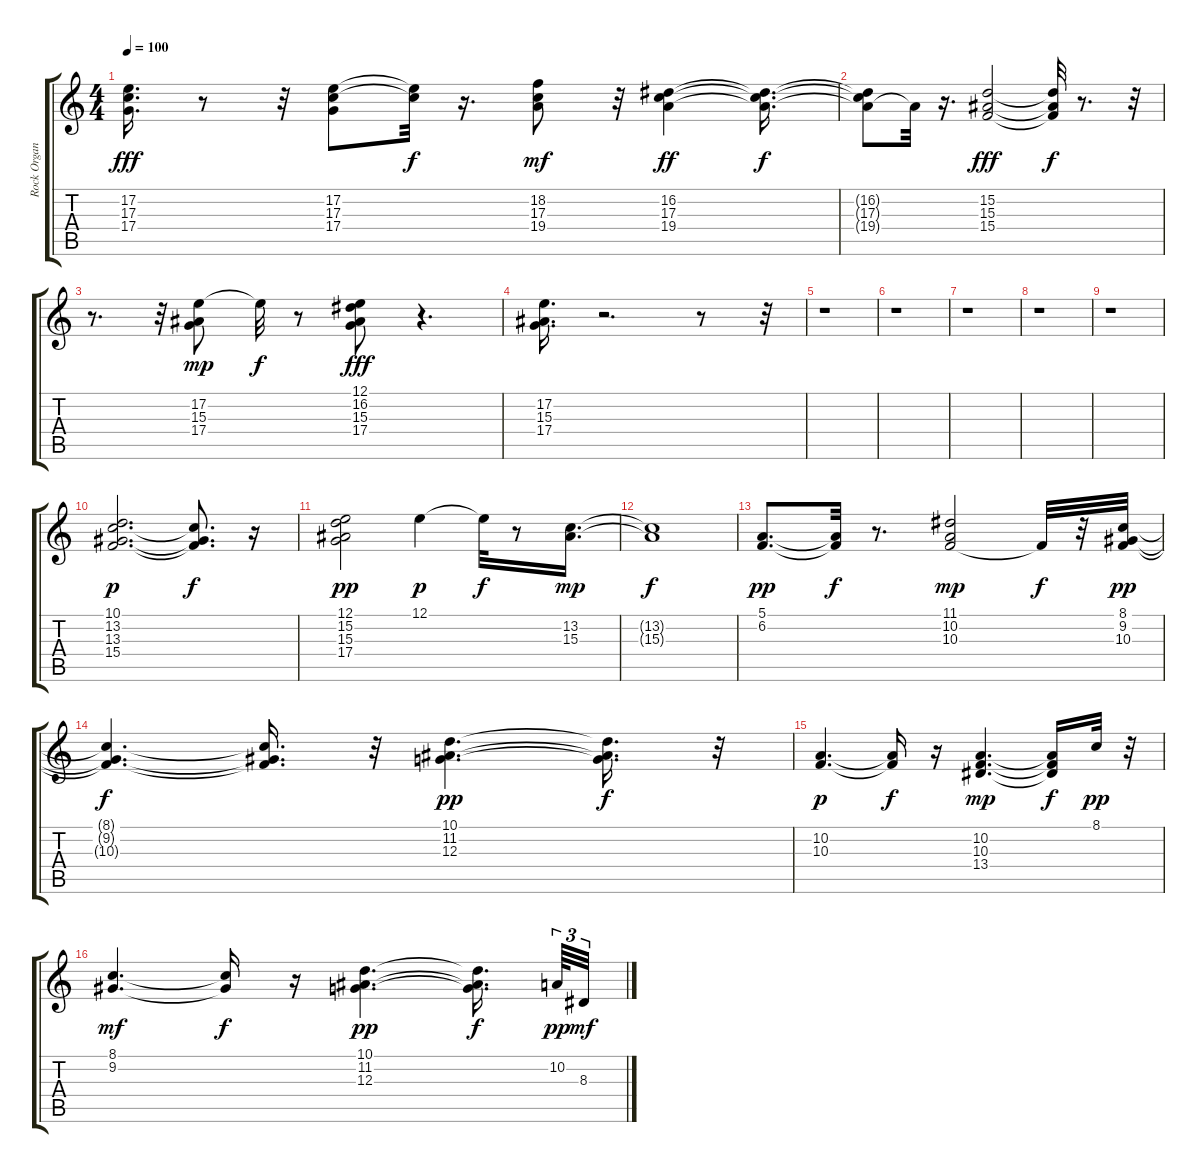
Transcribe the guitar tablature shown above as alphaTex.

\track ("Rock Organ" "Rock Organ") {instrument rockorgan}
\staff {score tabs}
\tuning (E4 B3 G3 D3 A2 E2) {hide}
\ts (4 4)
\tempo 100
\clef g2
\ks c
(17.2 17.3 17.4).16{d dy fff} r.8 r.32 (17.2 17.3 17.4).8 (17.2{t} 17.3{t}).32{dy f} r.16{d} (18.2 17.3 19.4).8{dy mf} r.32 (16.2 17.3 19.4).4{dy ff} (16.2{t} 17.3{t} 19.4{t}).16{d dy f} |
(16.2{t} 17.3{t} 19.4{t}).8 19.4{t}.32 r.16{d} (15.2 15.3 15.4).2{dy fff} (15.2{t} 15.3{t} 15.4{t}).32{dy f} r.8{d} r.32 |
r.8{d} r.32 (17.2 15.3 17.4).8{dy mp} 17.2{t}.32{dy f} r.8 (12.1 16.2 15.3 17.4).8{dy fff} r.4{d} |
(17.2 15.3 17.4).16{d} r.2{d} r.8 r.32 |
r.1 |
r.1 |
r.1 |
r.1 |
r.1 |
(10.1 13.2 13.3 15.4).2{d dy p} (13.2{t} 13.3{t} 15.4{t}).8{d dy f} r.16 |
(12.1 15.2 15.3 17.4).2{dy pp} 12.1.4{dy p} 12.1{t}.32{dy f} r.8 (13.2 15.3).16{d dy mp} |
(13.2{t} 15.3{t}).1{dy f} |
(5.1 6.2).8{d dy pp} (5.1{t} 6.2{t}).32{dy f} r.8{d} (11.1 10.2 10.3).2{dy mp} 10.3{t}.32{dy f} r.32 (8.1 9.2 10.3).32{dy pp} |
(8.1{t} 9.2{t} 10.3{t}).4{d dy f} (8.1{t} 9.2{t} 10.3{t}).16{d} r.32 (10.1 11.2 12.3).4{d dy pp} (10.1{t} 11.2{t} 12.3{t}).16{d dy f} r.32 |
(10.2 10.3).4{d dy p} (10.2{t} 10.3{t}).16{dy f} r.16 (10.2 10.3 13.4).4{d dy mp} (10.2{t} 10.3{t} 13.4{t}).16{dy f} 8.1.32{dy pp} r.32 |
(8.1 9.2).4{d dy mf} (8.1{t} 9.2{t}).16{dy f} r.16 (10.1 11.2 12.3).4{d dy pp} (10.1{t} 11.2{t} 12.3{t}).16{d dy f} 10.2.64{tu (3 2) dy pp} 8.3.32{tu (3 2) dy mf}
